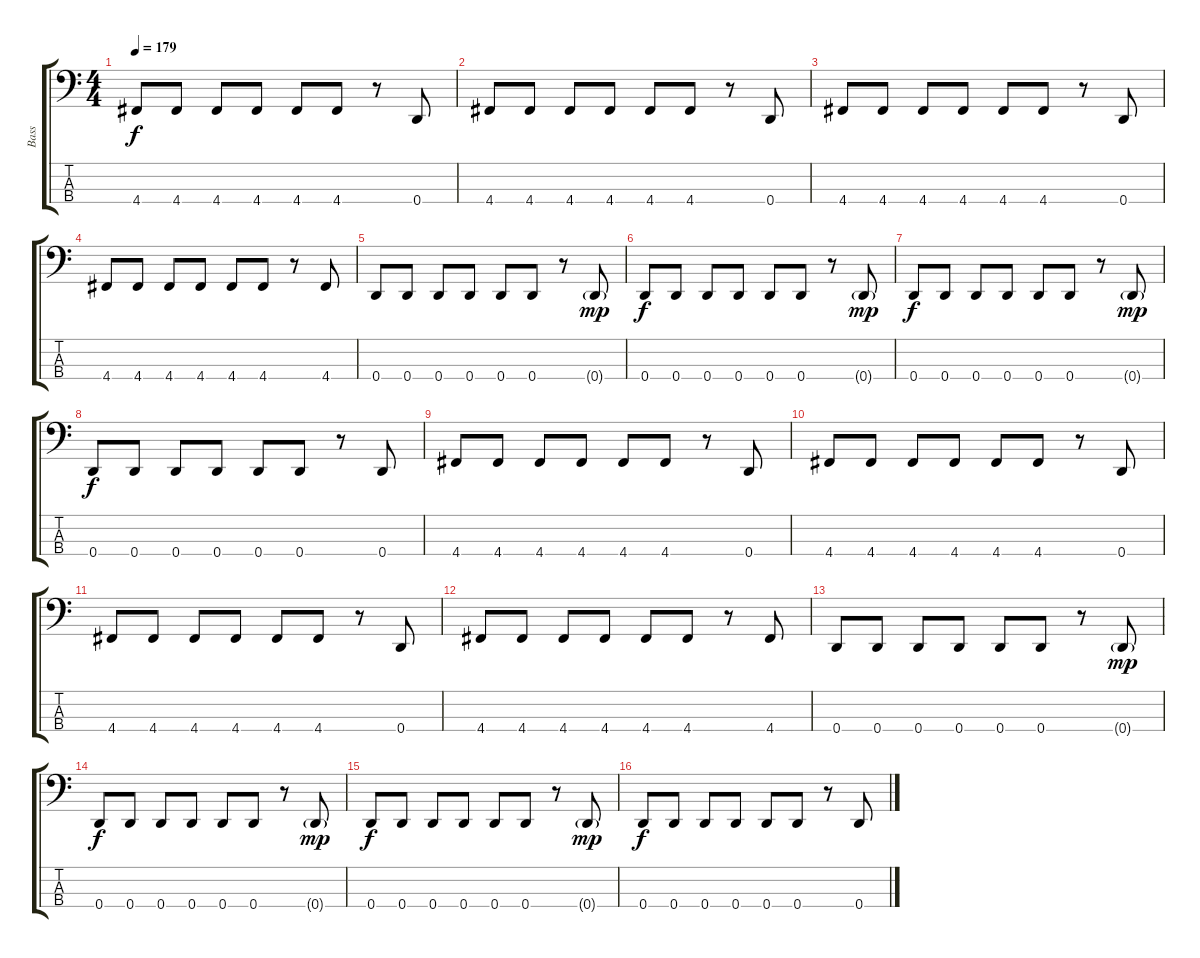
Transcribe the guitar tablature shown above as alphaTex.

\track ("Bass" "Bass") {instrument electricbassfinger}
\staff {score tabs}
\tuning (G2 D2 A1 D1) {hide}
\ts (4 4)
\tempo 179
\clef f4
\ks c
4.4.8{dy f instrument electricbassfinger} 4.4.8 4.4.8 4.4.8 4.4.8 4.4.8 r.8 0.4.8 |
4.4.8 4.4.8 4.4.8 4.4.8 4.4.8 4.4.8 r.8 0.4.8 |
4.4.8 4.4.8 4.4.8 4.4.8 4.4.8 4.4.8 r.8 0.4.8 |
4.4.8 4.4.8 4.4.8 4.4.8 4.4.8 4.4.8 r.8 4.4.8 |
0.4.8 0.4.8 0.4.8 0.4.8 0.4.8 0.4.8 r.8 0.4{g}.8{dy mp} |
0.4.8{dy f} 0.4.8 0.4.8 0.4.8 0.4.8 0.4.8 r.8 0.4{g}.8{dy mp} |
0.4.8{dy f} 0.4.8 0.4.8 0.4.8 0.4.8 0.4.8 r.8 0.4{g}.8{dy mp} |
0.4.8{dy f} 0.4.8 0.4.8 0.4.8 0.4.8 0.4.8 r.8 0.4.8 |
4.4.8{instrument electricbassfinger} 4.4.8 4.4.8 4.4.8 4.4.8 4.4.8 r.8 0.4.8 |
4.4.8 4.4.8 4.4.8 4.4.8 4.4.8 4.4.8 r.8 0.4.8 |
4.4.8 4.4.8 4.4.8 4.4.8 4.4.8 4.4.8 r.8 0.4.8 |
4.4.8 4.4.8 4.4.8 4.4.8 4.4.8 4.4.8 r.8 4.4.8 |
0.4.8 0.4.8 0.4.8 0.4.8 0.4.8 0.4.8 r.8 0.4{g}.8{dy mp} |
0.4.8{dy f} 0.4.8 0.4.8 0.4.8 0.4.8 0.4.8 r.8 0.4{g}.8{dy mp} |
0.4.8{dy f} 0.4.8 0.4.8 0.4.8 0.4.8 0.4.8 r.8 0.4{g}.8{dy mp} |
0.4.8{dy f} 0.4.8 0.4.8 0.4.8 0.4.8 0.4.8 r.8 0.4.8
